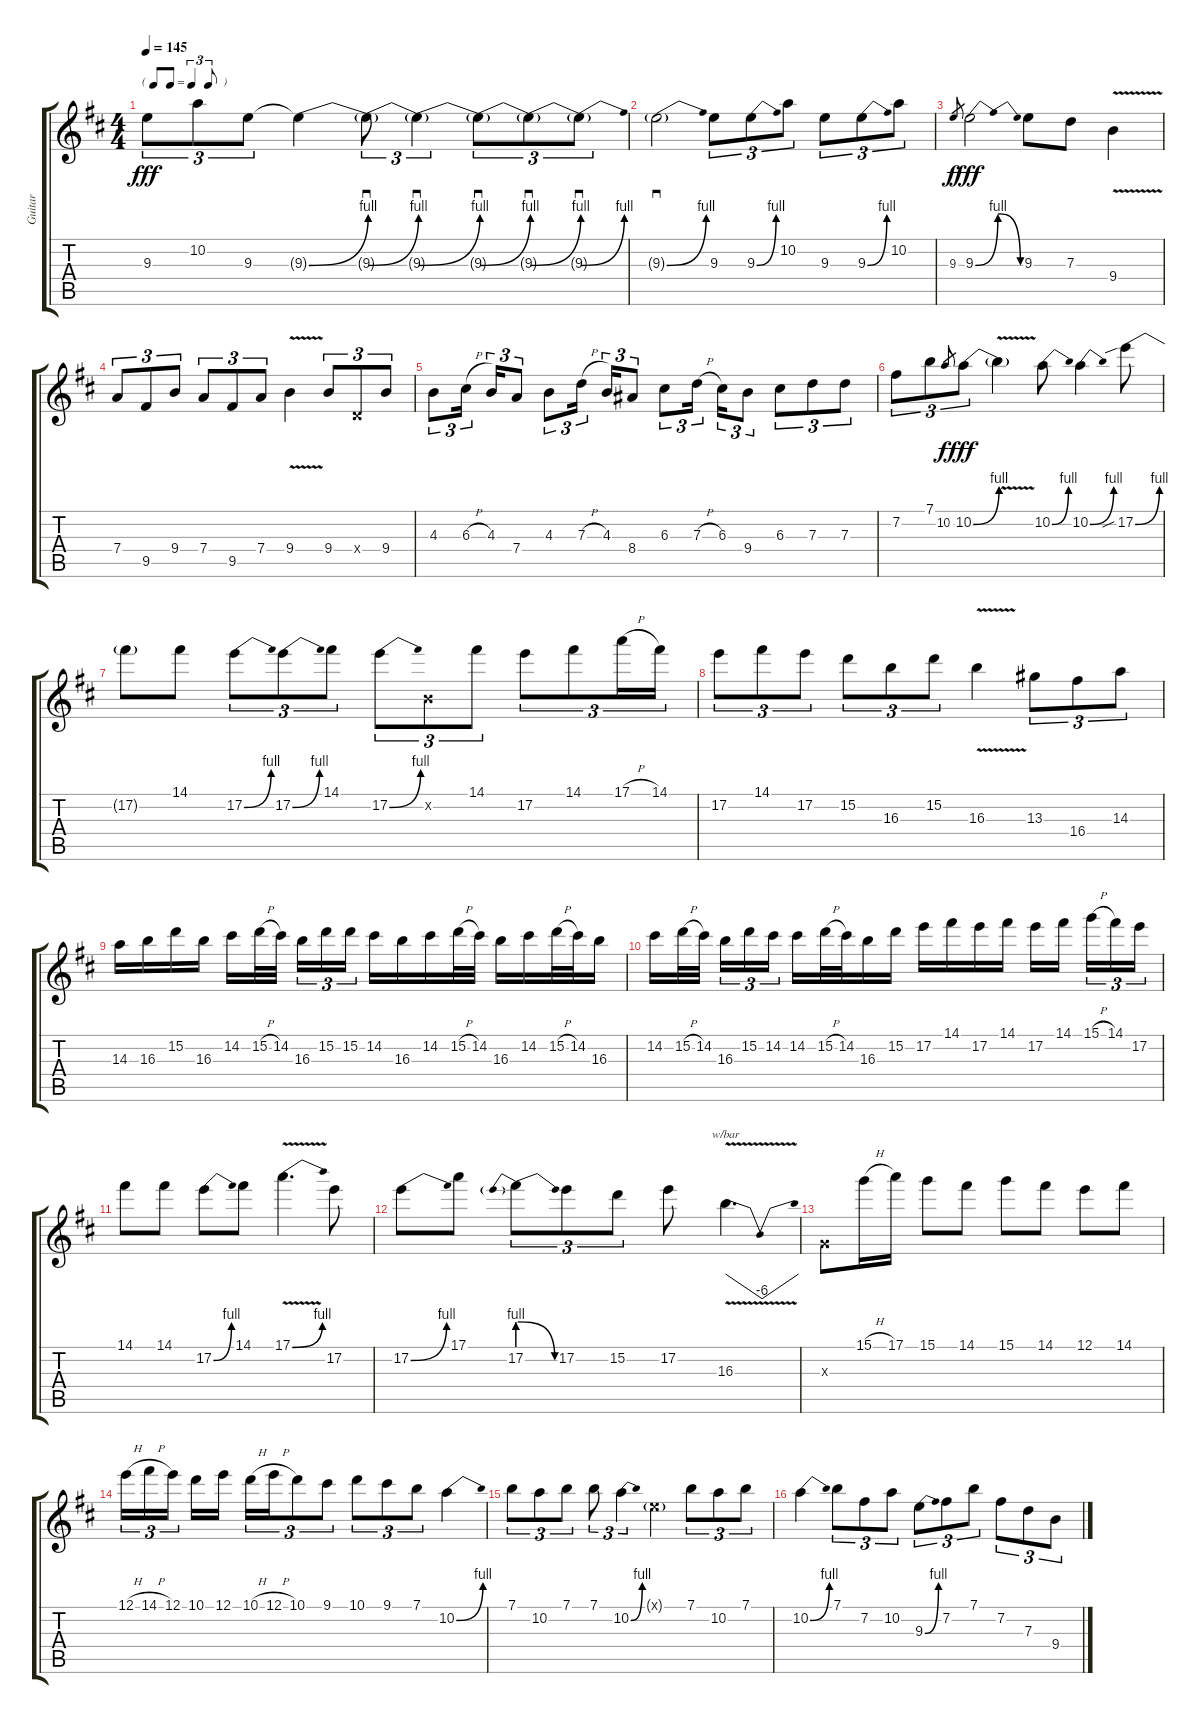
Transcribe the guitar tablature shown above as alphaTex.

\track ("Guitar" "Guitar") {instrument distortionguitar}
\staff {score tabs}
\tuning (E4 B3 G3 D3 A2 E2) {hide}
\ts (4 4)
\tf triplet8th
\tempo 145
\clef g2
\ks d
9.3{t}.8{tu (3 2) dy fff} 10.2.8{tu (3 2)} 9.3.8{tu (3 2)} 9.3{be (bend 0 0 60 4) t}.4 9.3{be (bend 0 0 60 4) t}.8{sd tu (3 2)} 9.3{be (bend 0 0 60 4) t}.4{sd tu (3 2)} 9.3{be (bend 0 0 60 4) t}.8{sd tu (3 2)} 9.3{be (bend 0 0 60 4) t}.8{sd tu (3 2)} 9.3{be (bend 0 0 60 4) t}.8{sd tu (3 2)} |
9.3{be (bend 0 0 60 4) g}.2{sd} 9.3.8{tu (3 2)} 9.3{be (bend 0 0 60 4)}.8{tu (3 2)} 10.2.8{tu (3 2)} 9.3.8{tu (3 2)} 9.3{be (bend 0 0 60 4)}.8{tu (3 2)} 10.2.8{tu (3 2)} |
9.3.8{gr dy f} 9.3{be (bendrelease 0 0 15 4 50 4 60 0)}.2{dy fff} 9.3.8 7.3.8 9.4{v}.4 |
7.4.8{tu (3 2)} 9.5.8{tu (3 2)} 9.4.8{tu (3 2)} 7.4.8{tu (3 2)} 9.5.8{tu (3 2)} 7.4.8{tu (3 2)} 9.4{v}.4 9.4.8{tu (3 2)} 0.4{x}.8{tu (3 2)} 9.4.8{tu (3 2)} |
4.3.8{tu (3 2)} 6.3{h}.16{tu (3 2) beam splitsecondary} 4.3.16{tu (3 2)} 7.4.8{tu (3 2)} 4.3.8{tu (3 2)} 7.3{h}.16{tu (3 2) beam splitsecondary} 4.3.16{tu (3 2)} 8.4.8{tu (3 2)} 6.3.8{tu (3 2)} 7.3{h}.16{tu (3 2) beam splitsecondary} 6.3.16{tu (3 2)} 9.4.8{tu (3 2)} 6.3.8{tu (3 2)} 7.3.8{tu (3 2)} 7.3.8{tu (3 2)} |
7.2.8{tu (3 2)} 7.1.8{tu (3 2)} 10.2.8{gr dy f} 10.2{be (bend 0 0 60 4)}.8{tu (3 2) dy fff} 10.2{v t}.4 10.2{be (bend 0 0 60 4)}.8 10.2{be (bend 0 0 60 4)}.4 17.2{be (bend 0 0 60 4) sib}.8 |
17.2{t}.8 14.1.8 17.2{be (bend 0 0 60 4)}.8{tu (3 2)} 17.2{be (bend 0 0 60 4)}.8{tu (3 2)} 14.1.8{tu (3 2)} 17.2{be (bend 0 0 60 4)}.8{tu (3 2)} 0.2{x}.8{tu (3 2)} 14.1.8{tu (3 2)} 17.2.8{tu (3 2)} 14.1.8{tu (3 2)} 17.1{h}.16{tu (3 2)} 14.1.16{tu (3 2)} |
17.2.8{tu (3 2)} 14.1.8{tu (3 2)} 17.2.8{tu (3 2)} 15.2.8{tu (3 2)} 16.3.8{tu (3 2)} 15.2.8{tu (3 2)} 16.3{v}.4 13.3.8{tu (3 2)} 16.4.8{tu (3 2)} 14.3.8{tu (3 2)} |
14.3.16 16.3.16 15.2.16 16.3.16 14.2.16 15.2{h}.32 14.2.32{beam splitsecondary} 16.3.16{tu (3 2)} 15.2.16{tu (3 2)} 15.2.16{tu (3 2)} 14.2.16 16.3.16 14.2.16 15.2{h}.32 14.2.32 16.3.16 14.2.16 15.2{h}.32 14.2.32 16.3.16 |
14.2.16 15.2{h}.32 14.2.32{beam splitsecondary} 16.3.16{tu (3 2)} 15.2.16{tu (3 2)} 14.2.16{tu (3 2)} 14.2.16 15.2{h}.32 14.2.32 16.3.16 15.2.16 17.2.16 14.1.16 17.2.16 14.1.16 17.2.16 14.1.16{beam splitsecondary} 15.1{h}.16{tu (3 2)} 14.1.16{tu (3 2)} 17.2.16{tu (3 2)} |
14.1.8 14.1.8 17.2{be (bend 0 0 60 4)}.8 14.1.8 17.1{be (bend 0 0 60 4) v}.4{d} 17.2.8 |
17.2{be (bend 0 0 60 4)}.8 17.1.8 17.2{be (prebendrelease 0 4 60 0)}.8{tu (3 2)} 17.2.8{tu (3 2)} 15.2.8{tu (3 2)} 17.2.8 16.3{v}.4{d tbe (dip default 0 0 30 -24 60 0)} |
0.3{x}.8 15.1{h}.16 17.1.16 15.1.8 14.1.8 15.1.8 14.1.8 12.1.8 14.1.8 |
12.1{h}.16{tu (3 2)} 14.1{h}.16{tu (3 2)} 12.1.16{tu (3 2) beam splitsecondary} 10.1.16 12.1.16 10.1{h}.16{tu (3 2)} 12.1{h}.16{tu (3 2)} 10.1.8{tu (3 2)} 9.1.8{tu (3 2)} 10.1.8{tu (3 2)} 9.1.8{tu (3 2)} 7.1.8{tu (3 2)} 10.2{be (bend 0 0 60 4)}.4 |
7.1.8{tu (3 2)} 10.2.8{tu (3 2)} 7.1.8{tu (3 2)} 7.1.8{tu (3 2)} 10.2{be (bend 0 0 60 4)}.4{tu (3 2)} 0.1{g x}.4 7.1.8{tu (3 2)} 10.2.8{tu (3 2)} 7.1.8{tu (3 2)} |
10.2{be (bend 0 0 60 4)}.4 7.1.8{tu (3 2)} 7.2.8{tu (3 2)} 10.2.8{tu (3 2)} 9.3{be (bend 0 0 60 4)}.8{tu (3 2)} 7.2.8{tu (3 2)} 7.1.8{tu (3 2)} 7.2.8{tu (3 2)} 7.3.8{tu (3 2)} 9.4.8{tu (3 2)}
